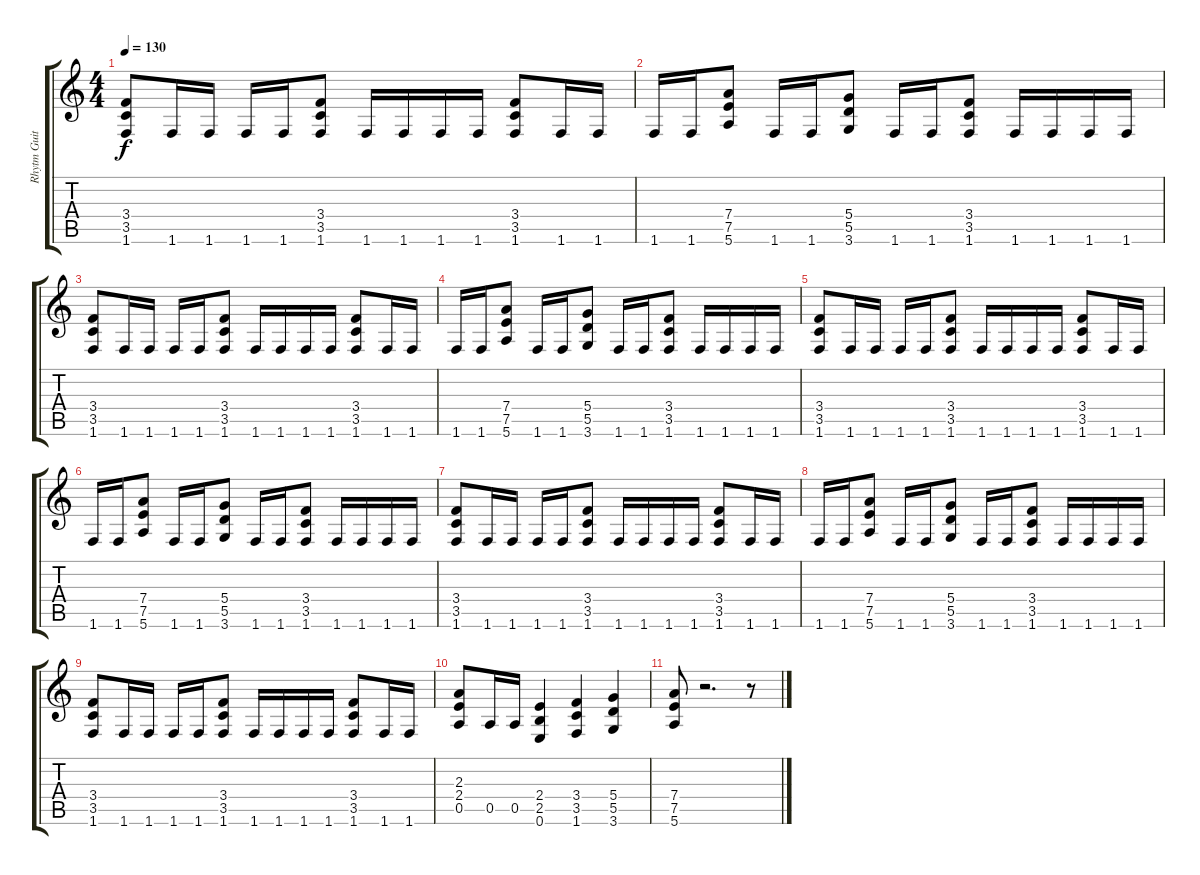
\track ("Rhytm Guitar" "Rhytm Guit") {instrument distortionguitar}
\staff {score tabs}
\tuning (E4 B3 G3 D3 A2 E2) {hide}
\ts (4 4)
\tempo 130
\clef g2
\ks c
(3.4 3.5 1.6).8{dy f} 1.6.16 1.6.16 1.6.16 1.6.16 (3.4 3.5 1.6).8 1.6.16 1.6.16 1.6.16 1.6.16 (3.4 3.5 1.6).8 1.6.16 1.6.16 |
1.6.16 1.6.16 (7.4 7.5 5.6).8 1.6.16 1.6.16 (5.4 5.5 3.6).8 1.6.16 1.6.16 (3.4 3.5 1.6).8 1.6.16 1.6.16 1.6.16 1.6.16 |
(3.4 3.5 1.6).8 1.6.16 1.6.16 1.6.16 1.6.16 (3.4 3.5 1.6).8 1.6.16 1.6.16 1.6.16 1.6.16 (3.4 3.5 1.6).8 1.6.16 1.6.16 |
1.6.16 1.6.16 (7.4 7.5 5.6).8 1.6.16 1.6.16 (5.4 5.5 3.6).8 1.6.16 1.6.16 (3.4 3.5 1.6).8 1.6.16 1.6.16 1.6.16 1.6.16 |
(3.4 3.5 1.6).8 1.6.16 1.6.16 1.6.16 1.6.16 (3.4 3.5 1.6).8 1.6.16 1.6.16 1.6.16 1.6.16 (3.4 3.5 1.6).8 1.6.16 1.6.16 |
1.6.16 1.6.16 (7.4 7.5 5.6).8 1.6.16 1.6.16 (5.4 5.5 3.6).8 1.6.16 1.6.16 (3.4 3.5 1.6).8 1.6.16 1.6.16 1.6.16 1.6.16 |
(3.4 3.5 1.6).8 1.6.16 1.6.16 1.6.16 1.6.16 (3.4 3.5 1.6).8 1.6.16 1.6.16 1.6.16 1.6.16 (3.4 3.5 1.6).8 1.6.16 1.6.16 |
1.6.16 1.6.16 (7.4 7.5 5.6).8 1.6.16 1.6.16 (5.4 5.5 3.6).8 1.6.16 1.6.16 (3.4 3.5 1.6).8 1.6.16 1.6.16 1.6.16 1.6.16 |
(3.4 3.5 1.6).8 1.6.16 1.6.16 1.6.16 1.6.16 (3.4 3.5 1.6).8 1.6.16 1.6.16 1.6.16 1.6.16 (3.4 3.5 1.6).8 1.6.16 1.6.16 |
(2.3 2.4 0.5).8 0.5.16 0.5.16 (2.4 2.5 0.6).4 (3.4 3.5 1.6).4 (5.4 5.5 3.6).4 |
(7.4 7.5 5.6).8 r.2{d} r.8
